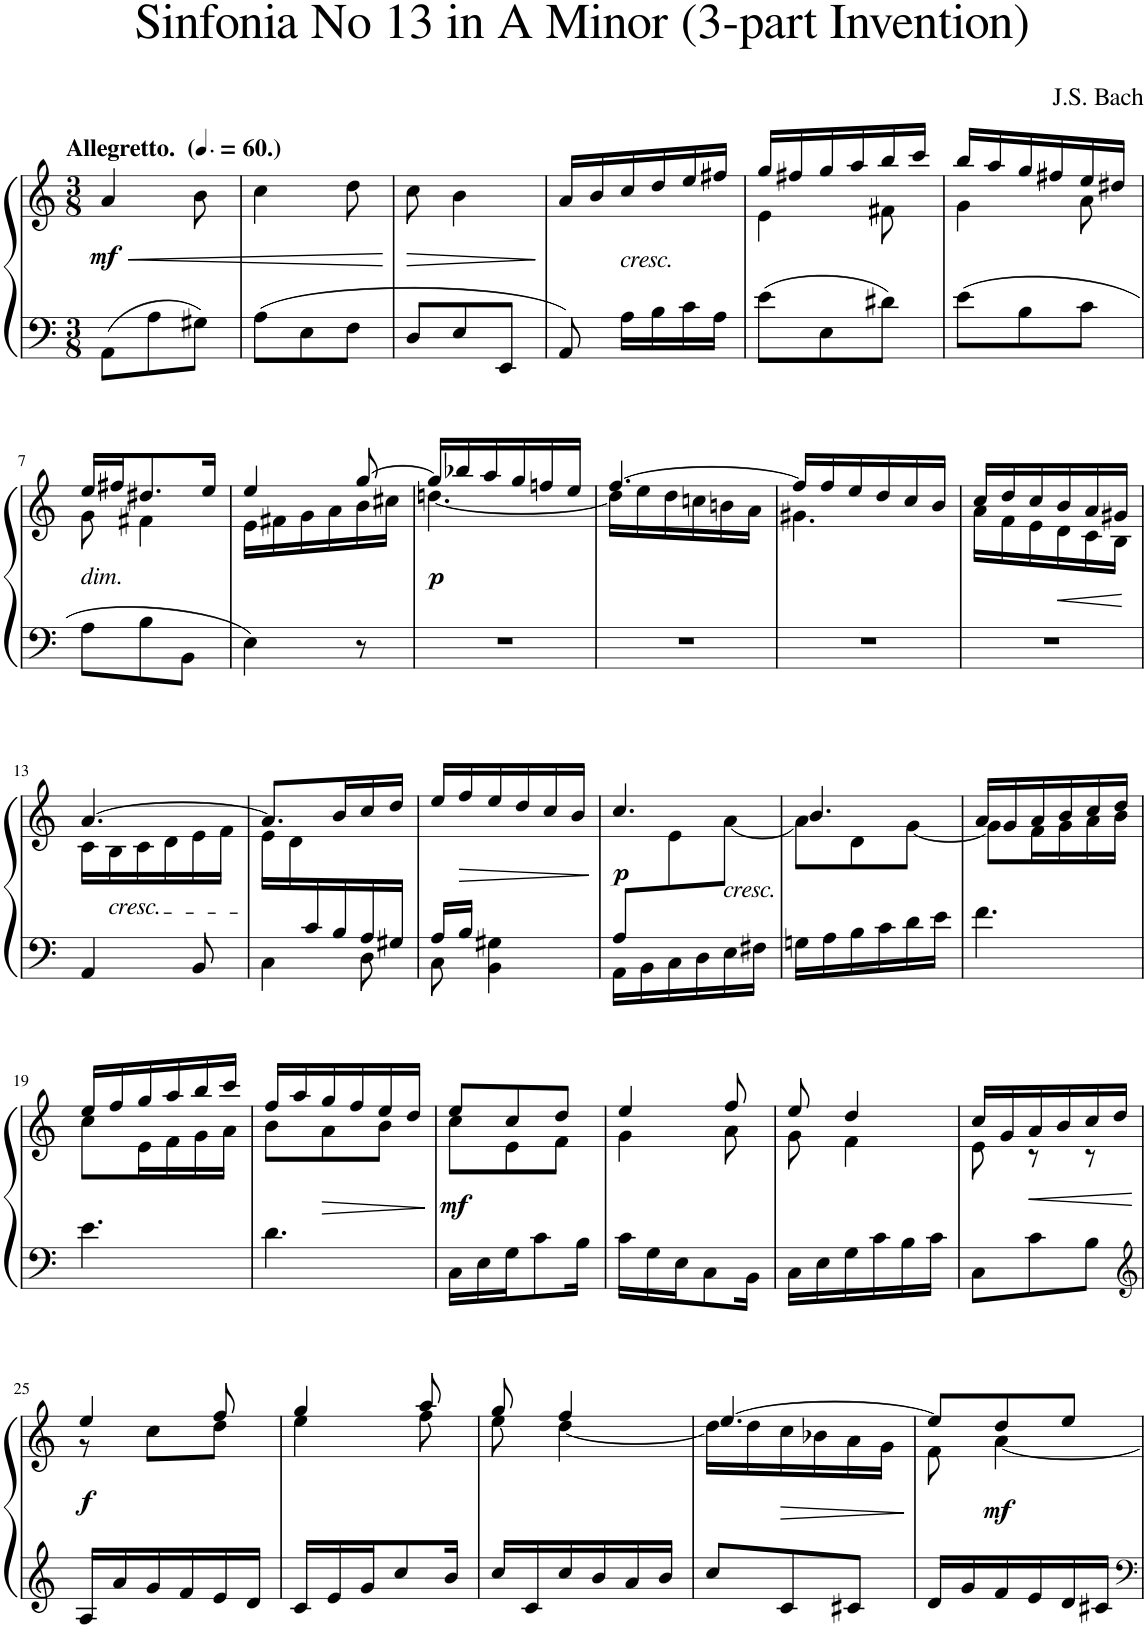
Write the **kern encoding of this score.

**kern	**kern	**dynam
*part1	*part1	*part1
*staff2	*staff1	*staff1/2
*I"Piano	*	*
*I'Pno.	*	*
*clefF4	*clefG2	*
*k[]	*k[]	*
*M3/8	*M3/8	*
*MM90	*MM90	*
=1	=1	=1
!	!LO:TX:a:B:t=Allegretto.  (	!
!	!LO:TX:a:B:t=.)	!
!	!	!LO:HP:b
!	!	!LO:DY:n=1:b
8AA\L	4a/	< mf
8A\	.	.
8G#X\J	8b\	.
=2	=2	=2
8A\L	4cc\	.
8E\	.	.
8F\J	8dd\	.
.	.	[
=3	=3	=3
!	!	!LO:HP:b
8D/L	8cc\	>
8E/	4b\	.
8EE/J	.	.
.	.	]
=4	=4	=4
8AA/	16a/LL	.
.	16b/	.
!	!LO:TX:b:i:t=cresc.	!
16A\LL	16cc/	.
16B\	16dd/	.
16c\	16ee/	.
16A\JJ	16ff#X/JJ	.
=5	=5	=5
*	*^	*
8e\L	16gg/LL	4e\	.
.	16ff#X/	.	.
8E\	16gg/	.	.
.	16aa/	.	.
8d#X\J	16bb/	8f#X\	.
.	16ccc/JJ	.	.
=6	=6	=6	=6
8e\L	16bb/LL	4g\	.
.	16aa/	.	.
8B\	16gg/	.	.
.	16ff#X/	.	.
8c\J	16ee/	8a\	.
.	16dd#X/JJ	.	.
!!LO:LB:g=z	!!
=7	=7	=7	=7
!	!LO:TX:b:i:t=dim.	!	!
8A\L	16ee/LL	8g\	.
.	16ff#X/J	.	.
8B\	8.dd#X/	4f#X\	.
8BB\J	.	.	.
.	16ee/Jk	.	.
=8	=8	=8	=8
4E\	4ee/	16e\LL	.
.	.	16f#X\	.
.	.	16g\	.
.	.	16a\	.
8r	[8gg/	16b\	.
.	.	16cc#X\JJ	.
=9	=9	=9	=9
!	!	!	!LO:DY:b
4.r	16gg/LL]	[4.ddn\	p
.	16bb-X/	.	.
.	16aa/	.	.
.	16gg/	.	.
.	16ffn/	.	.
.	16ee/JJ	.	.
=10	=10	=10	=10
4.r	[4.ff/	16dd\LL]	.
.	.	16ee\	.
.	.	16dd\	.
.	.	16ccn\	.
.	.	16bn\	.
.	.	16a\JJ	.
=11	=11	=11	=11
4.r	16ff/LL]	4.g#X\	.
.	16ff/	.	.
.	16ee/	.	.
.	16dd/	.	.
.	16cc/	.	.
.	16b/JJ	.	.
=12	=12	=12	=12
4.r	16cc/LL	16a\LL	.
.	16dd/	16f\	.
.	16cc/	16e\	.
!	!	!	!LO:HP:b
.	16b/	16d\	<
.	16a/	16c\	.
.	16g#X/JJ	16B\JJ	.
*	*v	*v	*
.	.	[
!!LO:LB:g=z
=13	=13	=13
*	*^	*
4AA/	[4.a/	16c\LL	.
!	!	!LO:TX:b:i:t=cresc.	!
.	.	16B\	.
.	.	16c\	.
.	.	16d\	.
8BB/	.	16e\	.
.	.	16f\JJ	.
=14	=14	=14	=14
*^	*	*	*
8ryy	4C\	8.a/L]	16e\LL	.
.	.	.	16d\	.
16c/	.	.	4ryy	.
16B/	.	16b/L	.	.
16A/	8D\	16cc/	.	.
16G#X/JJ	.	16dd/JJ	.	.
*	*	*v	*v	*
=15	=15	=15	=15
16A/LL	8C\	16ee/LL	.
!	!	!	!LO:HP:b
16B/JJ	.	16ff/	>
4G#X\	4BB\	16ee/	.
.	.	16dd/	.
.	.	16cc/	.
.	.	16b/JJ	.
*v	*v	*	*
.	.	]
=16	=16	=16
*^	*^	*
!	!	!	!	!LO:DY:b
8A/L	16AA\LL	4.cc/	8ryy	p
.	16BB\	.	.	.
4ryy	16C\	.	8e\	.
.	16D\	.	.	.
!	!	!	!LO:TX:b:i:t=cresc.	!
.	16E\	.	[8a\J	.
.	16F#X\JJ	.	.	.
*v	*v	*	*	*
=17	=17	=17	=17
16Gn\LL	4.b/	8a\L]	.
16A\	.	.	.
16B\	.	8d\	.
16c\	.	.	.
16d\	.	[8g\J	.
16e\JJ	.	.	.
=18	=18	=18	=18
4.f\	16a/LL	8g\L]	.
.	16g/	.	.
.	16a/	16f\L	.
.	16b/	16g\	.
.	16cc/	16a\	.
.	16dd/JJ	16b\JJ	.
!!LO:LB:g=z	!!
=19	=19	=19	=19
4.e\	16ee/LL	8cc\L	.
.	16ff/	.	.
.	16gg/	16e\L	.
.	16aa/	16f\	.
.	16bb/	16g\	.
.	16ccc/JJ	16a\JJ	.
=20	=20	=20	=20
4.d\	16ff/LL	8b\L	.
.	16aa/	.	.
!	!	!	!LO:HP:b
.	16gg/	8a\	>
.	16ff/	.	.
.	16ee/	8b\J	.
.	16dd/JJ	.	.
*	*v	*v	*
.	.	]
=21	=21	=21
*	*^	*
!	!	!	!LO:DY:b
16C\LL	8ee/L	8cc\L	mf
16E\	.	.	.
16G\J	8cc/	8e\	.
8c\	.	.	.
.	8dd/J	8f\J	.
16B\Jk	.	.	.
=22	=22	=22	=22
16c\LL	4ee/	4g\	.
16G\	.	.	.
16E\J	.	.	.
8C\	.	.	.
.	8ff/	8a\	.
16BB\Jk	.	.	.
=23	=23	=23	=23
16C\LL	8ee/	8g\	.
16E\	.	.	.
16G\	4dd/	4f\	.
16c\	.	.	.
16B\	.	.	.
16c\JJ	.	.	.
=24	=24	=24	=24
8C\L	16cc/LL	8e\	.
.	16g/	.	.
!	!	!	!LO:HP:b
8c\	16a/	8r	<
.	16b/	.	.
8B\J	16cc/	8r	.
.	16dd/JJ	.	.
*	*v	*v	*
.	.	[
!!LO:LB:g=z
=25	=25	=25
*clefG2	*	*
*	*^	*
!	!	!	!LO:DY:b
16A/LL	4ee/	8r	f
16a/	.	.	.
16g/	.	8cc\L	.
16f/	.	.	.
16e/	8ff/	8dd\J	.
16d/JJ	.	.	.
=26	=26	=26	=26
16c/LL	4gg/	4ee\	.
16e/	.	.	.
16g/J	.	.	.
8cc/	.	.	.
.	8aa/	8ff\	.
16b/Jk	.	.	.
=27	=27	=27	=27
16cc/LL	8gg/	8ee\	.
16c/	.	.	.
16cc/	4ff/	[4dd\	.
16b/	.	.	.
16a/	.	.	.
16b/JJ	.	.	.
=28	=28	=28	=28
8cc/L	[4.ee/	16dd\LL]	.
.	.	16dd\	.
8c/	.	16cc\	.
.	.	16b-X\	.
8c#X/J	.	16a\	.
.	.	16g\JJ	.
=29	=29	=29	=29
16d/LL	8ee/L]	8f\	.
16g/	.	.	.
!	!	!	!LO:DY:b
16f/	8dd/	[4a\	mf
16e/	.	.	.
16d/	8ee/J	.	.
16c#X/JJ	.	.	.
*	*v	*v	*
=	=	=
*-	*-	*-
